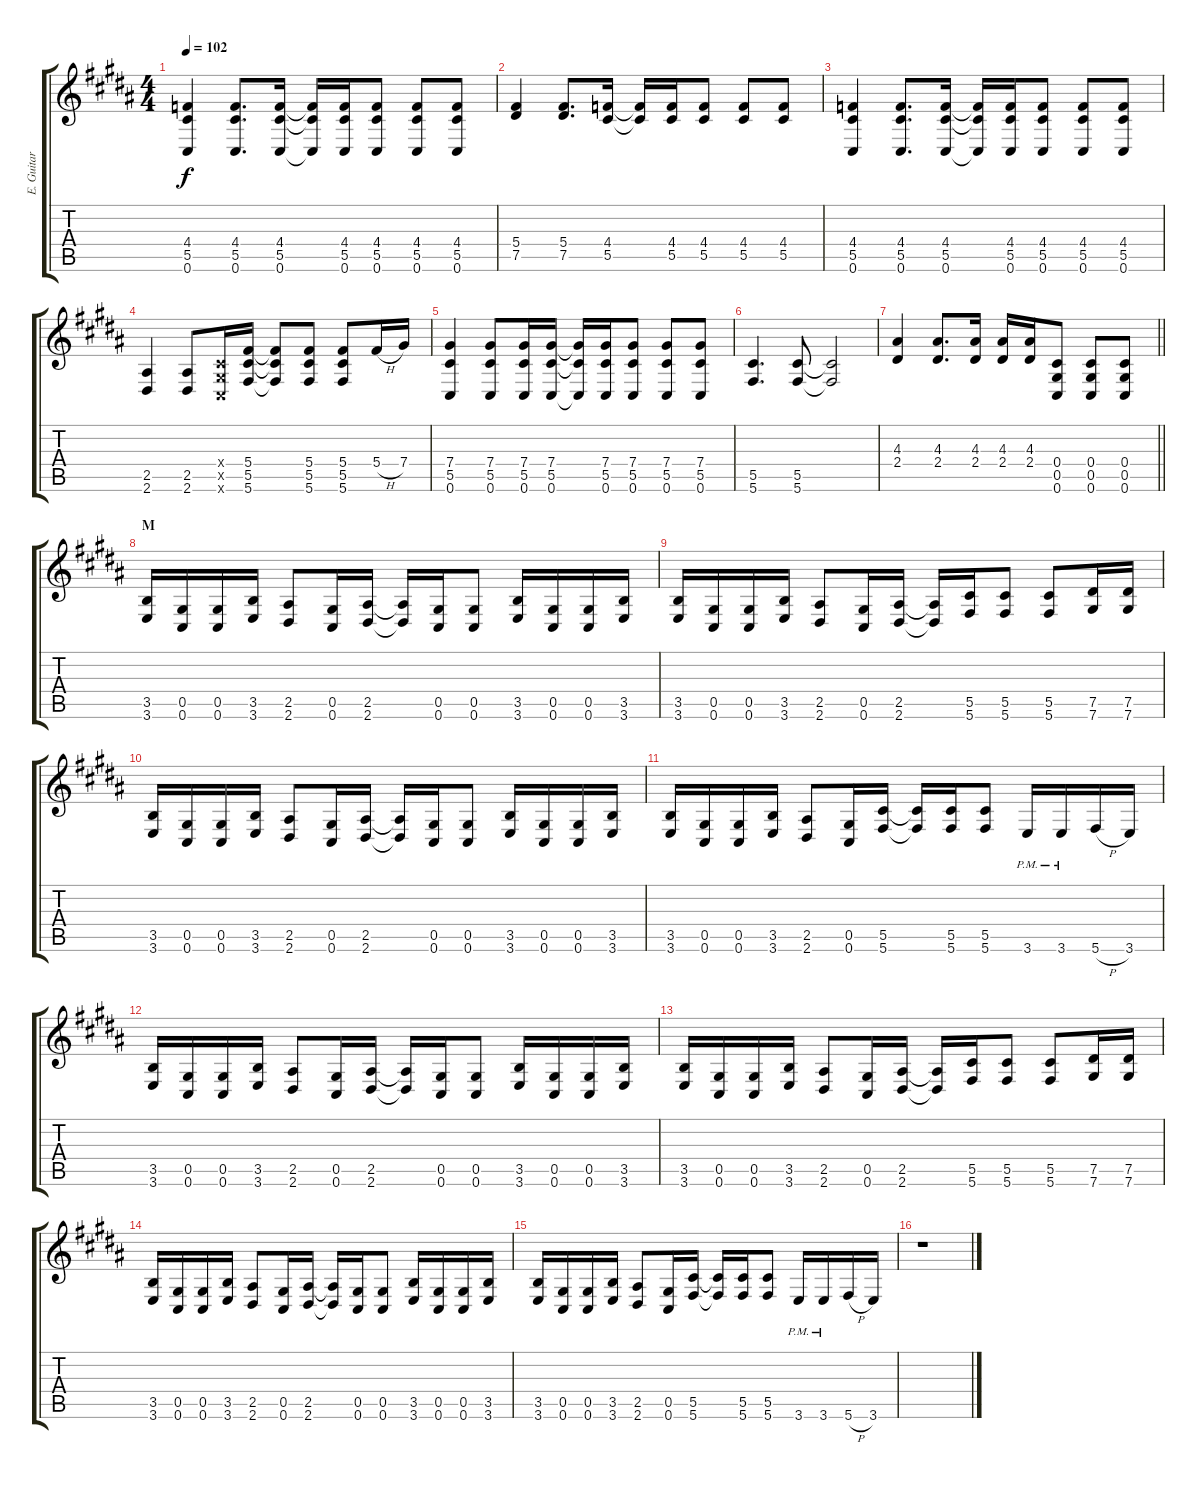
\track ("E. Guitar I" "E. Guitar ") {instrument overdrivenguitar}
\staff {score tabs}
\tuning (Eb4 Bb3 Gb3 Db3 Ab2 Db2) {hide}
\ts (4 4)
\tempo 102
\clef g2
\ks b
(4.4 5.5 0.6).4{dy f} (4.4 5.5 0.6).8{d} (4.4 5.5 0.6).16 (4.4{t} 5.5{t} 0.6{t}).16 (4.4 5.5 0.6).16 (4.4 5.5 0.6).8 (4.4 5.5 0.6).8 (4.4 5.5 0.6).8 |
(5.4 7.5).4 (5.4 7.5).8{d} (4.4 5.5).16 (4.4{t} 5.5{t}).16 (4.4 5.5).16 (4.4 5.5).8 (4.4 5.5).8 (4.4 5.5).8 |
(4.4 5.5 0.6).4 (4.4 5.5 0.6).8{d} (4.4 5.5 0.6).16 (4.4{t} 5.5{t} 0.6{t}).16 (4.4 5.5 0.6).16 (4.4 5.5 0.6).8 (4.4 5.5 0.6).8 (4.4 5.5 0.6).8 |
(2.5 2.6).4 (2.5 2.6).8 (0.4{x} 0.5{x} 0.6{x}).16 (5.4 5.5 5.6).16 (5.4{t} 5.5{t} 5.6{t}).8 (5.4 5.5 5.6).8 (5.4 5.5 5.6).8 5.4{h}.16 7.4.16 |
(7.4 5.5 0.6).4 (7.4 5.5 0.6).8 (7.4 5.5 0.6).16 (7.4 5.5 0.6).16 (7.4{t} 5.5{t} 0.6{t}).16 (7.4 5.5 0.6).16 (7.4 5.5 0.6).8 (7.4 5.5 0.6).8 (7.4 5.5 0.6).8 |
(5.5 5.6).4{d} (5.5 5.6).8 (5.5{t} 5.6{t}).2 |
\barLineRight lightlight
(4.3 2.4).4 (4.3 2.4).8{d} (4.3 2.4).16 (4.3 2.4).16 (4.3 2.4).16 (0.4 0.5 0.6).8 (0.4 0.5 0.6).8 (0.4 0.5 0.6).8 |
\section ("" "M")
(3.5 3.6).16 (0.5 0.6).16 (0.5 0.6).16 (3.5 3.6).16 (2.5 2.6).8 (0.5 0.6).16 (2.5 2.6).16 (2.5{t} 2.6{t}).16 (0.5 0.6).16 (0.5 0.6).8 (3.5 3.6).16 (0.5 0.6).16 (0.5 0.6).16 (3.5 3.6).16 |
(3.5 3.6).16 (0.5 0.6).16 (0.5 0.6).16 (3.5 3.6).16 (2.5 2.6).8 (0.5 0.6).16 (2.5 2.6).16 (2.5{t} 2.6{t}).16 (5.5 5.6).16 (5.5 5.6).8 (5.5 5.6).8 (7.5 7.6).16 (7.5 7.6).16 |
(3.5 3.6).16 (0.5 0.6).16 (0.5 0.6).16 (3.5 3.6).16 (2.5 2.6).8 (0.5 0.6).16 (2.5 2.6).16 (2.5{t} 2.6{t}).16 (0.5 0.6).16 (0.5 0.6).8 (3.5 3.6).16 (0.5 0.6).16 (0.5 0.6).16 (3.5 3.6).16 |
(3.5 3.6).16 (0.5 0.6).16 (0.5 0.6).16 (3.5 3.6).16 (2.5 2.6).8 (0.5 0.6).16 (5.5 5.6).16 (5.5{t} 5.6{t}).16 (5.5 5.6).16 (5.5 5.6).8 3.6{pm}.16 3.6{pm}.16 5.6{h}.16 3.6.16 |
(3.5 3.6).16 (0.5 0.6).16 (0.5 0.6).16 (3.5 3.6).16 (2.5 2.6).8 (0.5 0.6).16 (2.5 2.6).16 (2.5{t} 2.6{t}).16 (0.5 0.6).16 (0.5 0.6).8 (3.5 3.6).16 (0.5 0.6).16 (0.5 0.6).16 (3.5 3.6).16 |
(3.5 3.6).16 (0.5 0.6).16 (0.5 0.6).16 (3.5 3.6).16 (2.5 2.6).8 (0.5 0.6).16 (2.5 2.6).16 (2.5{t} 2.6{t}).16 (5.5 5.6).16 (5.5 5.6).8 (5.5 5.6).8 (7.5 7.6).16 (7.5 7.6).16 |
(3.5 3.6).16 (0.5 0.6).16 (0.5 0.6).16 (3.5 3.6).16 (2.5 2.6).8 (0.5 0.6).16 (2.5 2.6).16 (2.5{t} 2.6{t}).16 (0.5 0.6).16 (0.5 0.6).8 (3.5 3.6).16 (0.5 0.6).16 (0.5 0.6).16 (3.5 3.6).16 |
(3.5 3.6).16 (0.5 0.6).16 (0.5 0.6).16 (3.5 3.6).16 (2.5 2.6).8 (0.5 0.6).16 (5.5 5.6).16 (5.5{t} 5.6{t}).16 (5.5 5.6).16 (5.5 5.6).8 3.6{pm}.16 3.6{pm}.16 5.6{h}.16 3.6.16 |
r.1
